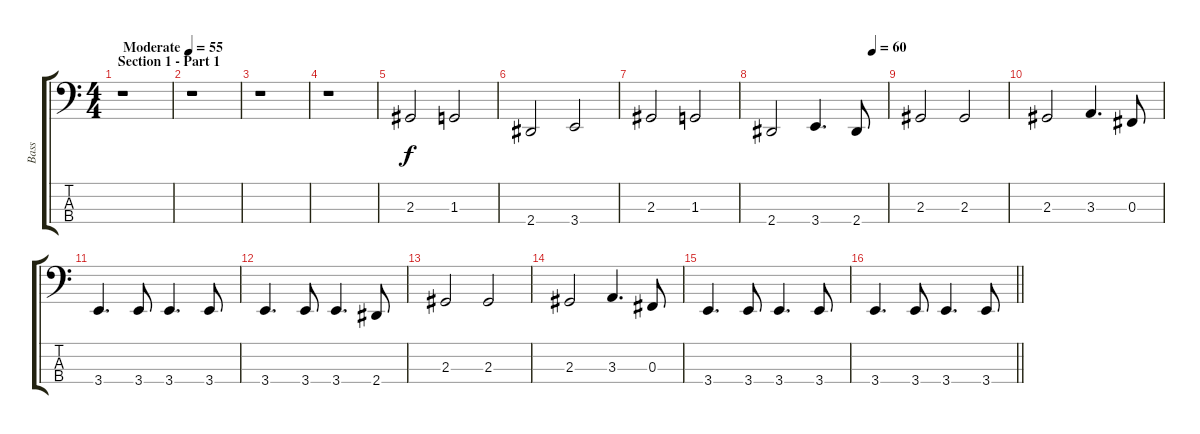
\track ("Bass" "Bass") {instrument electricbasspick}
\staff {score tabs}
\tuning (E2 B1 Gb1 Db1) {hide}
\ts (4 4)
\section ("" "Section 1 - Part 1")
\tempo (55 "Moderate")
\clef f4
\ks c
r.1{dy f instrument electricbasspick} |
r.1 |
r.1 |
r.1 |
2.3.2 1.3.2 |
2.4.2 3.4.2 |
2.3.2 1.3.2 |
\tempo (60 0.875)
2.4.2 3.4.4{d} 2.4.8 |
2.3.2 2.3.2 |
2.3.2 3.3.4{d} 0.3.8 |
3.4.4{d} 3.4.8 3.4.4{d} 3.4.8 |
3.4.4{d} 3.4.8 3.4.4{d} 2.4.8 |
2.3.2 2.3.2 |
2.3.2 3.3.4{d} 0.3.8 |
3.4.4{d} 3.4.8 3.4.4{d} 3.4.8 |
\barLineRight lightlight
3.4.4{d} 3.4.8 3.4.4{d} 3.4.8
